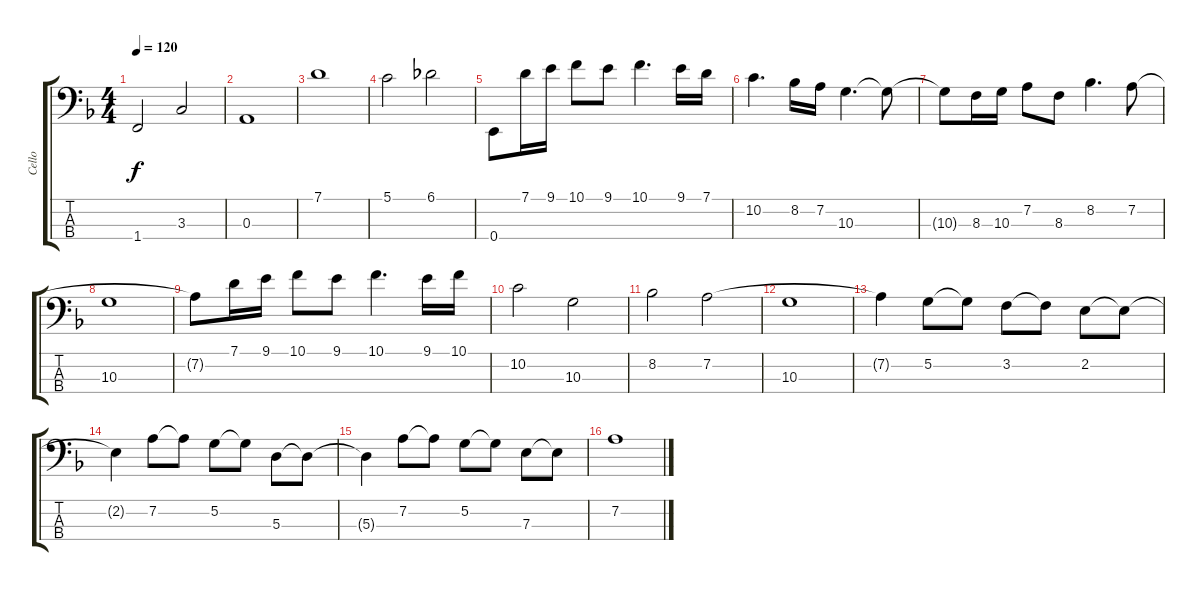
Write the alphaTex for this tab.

\track ("Cello" "Cello") {instrument fretlessbass}
\staff {score tabs}
\tuning (G2 D2 A1 E1) {hide}
\ts (4 4)
\tempo 120
\clef f4
\ks f
1.4{t}.2{dy f} 3.3.2 |
0.3.1 |
7.1.1 |
5.1.2 6.1.2 |
0.4.8 7.1.16 9.1.16 10.1.8 9.1.8 10.1.4{d} 9.1.16 7.1.16 |
10.2.4{d} 8.2.16 7.2.16 10.3.4{d} 10.3{t}.8 |
10.3{t}.8 8.3.16 10.3.16 7.2.8 8.3.8 8.2.4{d} 7.2.8 |
10.3.1 |
7.2{t}.8 7.1.16 9.1.16 10.1.8 9.1.8 10.1.4{d} 9.1.16 10.1.16 |
10.2.2 10.3.2 |
8.2.2 7.2.2 |
10.3.1 |
7.2{t}.4 5.2.8 5.2{t}.8 3.2.8 3.2{t}.8 2.2.8 2.2{t}.8 |
2.2{t}.4 7.2.8 7.2{t}.8 5.2.8 5.2{t}.8 5.3.8 5.3{t}.8 |
5.3{t}.4 7.2.8 7.2{t}.8 5.2.8 5.2{t}.8 7.3.8 7.3{t}.8 |
7.2.1
